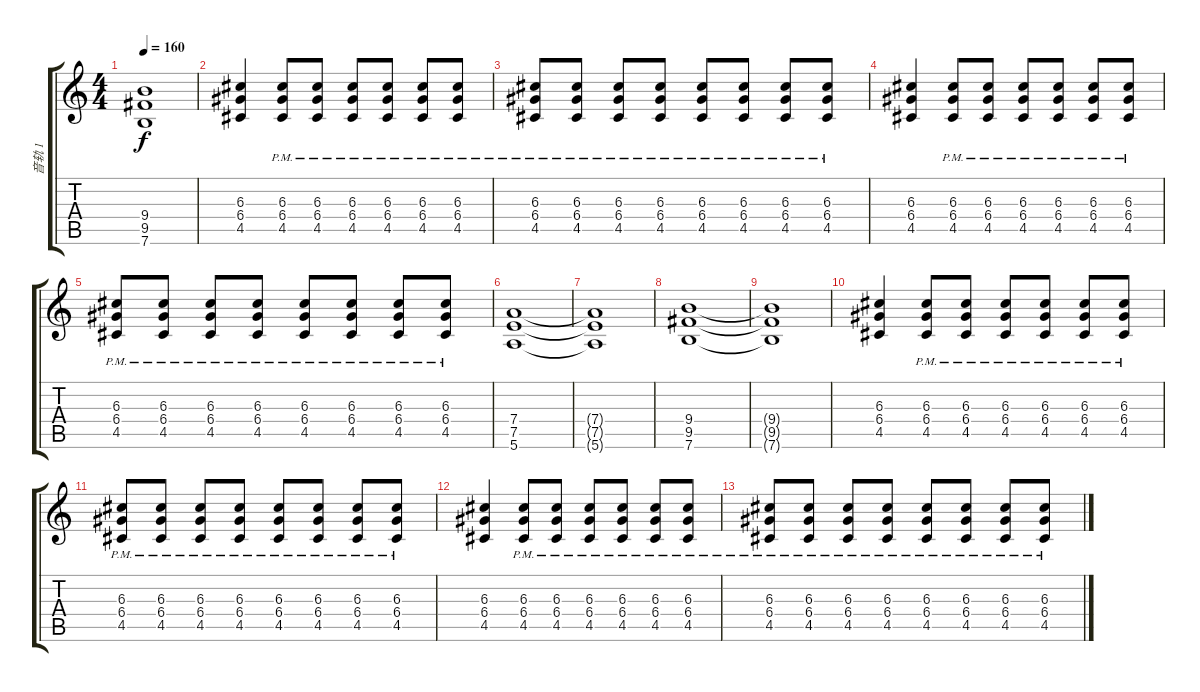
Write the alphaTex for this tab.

\track ("音轨 1" "音轨 1") {instrument distortionguitar}
\staff {score tabs}
\tuning (E4 B3 G3 D3 A2 E2) {hide}
\ts (4 4)
\tempo 160
\clef g2
\ks c
(9.4{t} 9.5{t} 7.6{t}).1{dy f} |
(6.3 6.4 4.5).4 (6.3{pm} 6.4{pm} 4.5{pm}).8 (6.3{pm} 6.4{pm} 4.5{pm}).8 (6.3{pm} 6.4{pm} 4.5{pm}).8 (6.3{pm} 6.4{pm} 4.5{pm}).8 (6.3{pm} 6.4{pm} 4.5{pm}).8 (6.3{pm} 6.4{pm} 4.5{pm}).8 |
(6.3{pm} 6.4{pm} 4.5{pm}).8 (6.3{pm} 6.4{pm} 4.5{pm}).8 (6.3{pm} 6.4{pm} 4.5{pm}).8 (6.3{pm} 6.4{pm} 4.5{pm}).8 (6.3{pm} 6.4{pm} 4.5{pm}).8 (6.3{pm} 6.4{pm} 4.5{pm}).8 (6.3{pm} 6.4{pm} 4.5{pm}).8 (6.3{pm} 6.4{pm} 4.5{pm}).8 |
(6.3 6.4 4.5).4 (6.3{pm} 6.4{pm} 4.5{pm}).8 (6.3{pm} 6.4{pm} 4.5{pm}).8 (6.3{pm} 6.4{pm} 4.5{pm}).8 (6.3{pm} 6.4{pm} 4.5{pm}).8 (6.3{pm} 6.4{pm} 4.5{pm}).8 (6.3{pm} 6.4{pm} 4.5{pm}).8 |
(6.3{pm} 6.4{pm} 4.5{pm}).8 (6.3{pm} 6.4{pm} 4.5{pm}).8 (6.3{pm} 6.4{pm} 4.5{pm}).8 (6.3{pm} 6.4{pm} 4.5{pm}).8 (6.3{pm} 6.4{pm} 4.5{pm}).8 (6.3{pm} 6.4{pm} 4.5{pm}).8 (6.3{pm} 6.4{pm} 4.5{pm}).8 (6.3{pm} 6.4{pm} 4.5{pm}).8 |
(7.4 7.5 5.6).1 |
(7.4{t} 7.5{t} 5.6{t}).1 |
(9.4 9.5 7.6).1 |
(9.4{t} 9.5{t} 7.6{t}).1 |
(6.3 6.4 4.5).4 (6.3{pm} 6.4{pm} 4.5{pm}).8 (6.3{pm} 6.4{pm} 4.5{pm}).8 (6.3{pm} 6.4{pm} 4.5{pm}).8 (6.3{pm} 6.4{pm} 4.5{pm}).8 (6.3{pm} 6.4{pm} 4.5{pm}).8 (6.3{pm} 6.4{pm} 4.5{pm}).8 |
(6.3{pm} 6.4{pm} 4.5{pm}).8 (6.3{pm} 6.4{pm} 4.5{pm}).8 (6.3{pm} 6.4{pm} 4.5{pm}).8 (6.3{pm} 6.4{pm} 4.5{pm}).8 (6.3{pm} 6.4{pm} 4.5{pm}).8 (6.3{pm} 6.4{pm} 4.5{pm}).8 (6.3{pm} 6.4{pm} 4.5{pm}).8 (6.3{pm} 6.4{pm} 4.5{pm}).8 |
(6.3 6.4 4.5).4 (6.3{pm} 6.4{pm} 4.5{pm}).8 (6.3{pm} 6.4{pm} 4.5{pm}).8 (6.3{pm} 6.4{pm} 4.5{pm}).8 (6.3{pm} 6.4{pm} 4.5{pm}).8 (6.3{pm} 6.4{pm} 4.5{pm}).8 (6.3{pm} 6.4{pm} 4.5{pm}).8 |
(6.3{pm} 6.4{pm} 4.5{pm}).8 (6.3{pm} 6.4{pm} 4.5{pm}).8 (6.3{pm} 6.4{pm} 4.5{pm}).8 (6.3{pm} 6.4{pm} 4.5{pm}).8 (6.3{pm} 6.4{pm} 4.5{pm}).8 (6.3{pm} 6.4{pm} 4.5{pm}).8 (6.3{pm} 6.4{pm} 4.5{pm}).8 (6.3{pm} 6.4{pm} 4.5{pm}).8
